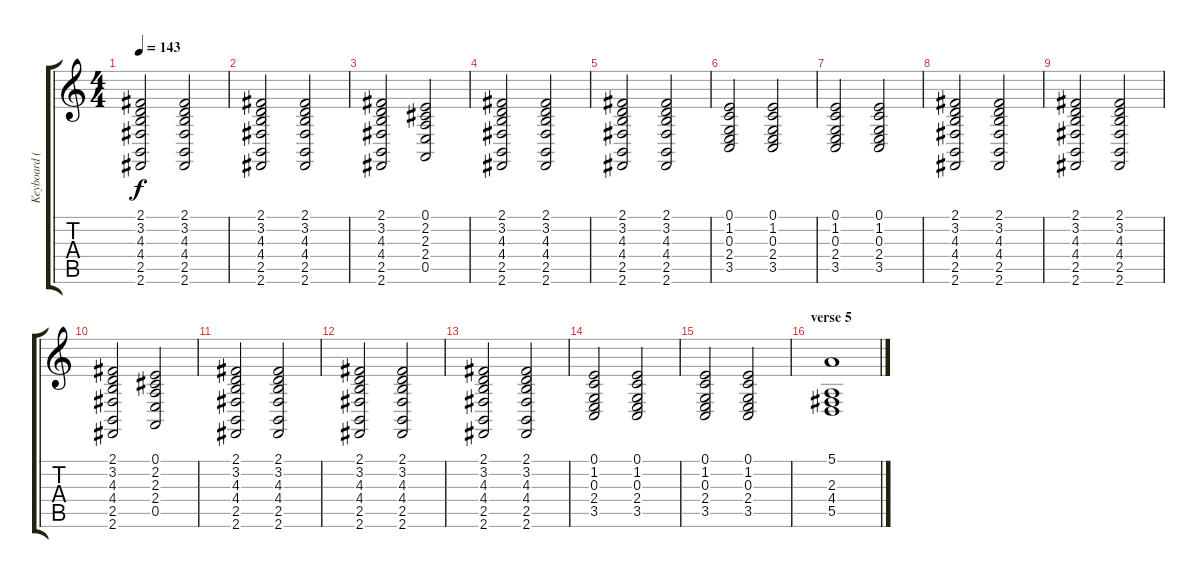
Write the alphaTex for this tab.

\track ("Keyboard (Wright)" "Keyboard (") {instrument drawbarorgan}
\staff {score tabs}
\tuning (E4 B3 G3 D3 A2 E2) {hide}
\ts (4 4)
\tempo 143
\clef g2
\ks c
(2.1 3.2 4.3 4.4 2.5 2.6).2{dy f} (2.1 3.2 4.3 4.4 2.5 2.6).2 |
(2.1 3.2 4.3 4.4 2.5 2.6).2 (2.1 3.2 4.3 4.4 2.5 2.6).2 |
(2.1 3.2 4.3 4.4 2.5 2.6).2 (0.1 2.2 2.3 2.4 0.5).2 |
(2.1 3.2 4.3 4.4 2.5 2.6).2 (2.1 3.2 4.3 4.4 2.5 2.6).2 |
(2.1 3.2 4.3 4.4 2.5 2.6).2 (2.1 3.2 4.3 4.4 2.5 2.6).2 |
(0.1 1.2 0.3 2.4 3.5).2 (0.1 1.2 0.3 2.4 3.5).2 |
(0.1 1.2 0.3 2.4 3.5).2 (0.1 1.2 0.3 2.4 3.5).2 |
(2.1 3.2 4.3 4.4 2.5 2.6).2 (2.1 3.2 4.3 4.4 2.5 2.6).2 |
(2.1 3.2 4.3 4.4 2.5 2.6).2 (2.1 3.2 4.3 4.4 2.5 2.6).2 |
(2.1 3.2 4.3 4.4 2.5 2.6).2 (0.1 2.2 2.3 2.4 0.5).2 |
(2.1 3.2 4.3 4.4 2.5 2.6).2 (2.1 3.2 4.3 4.4 2.5 2.6).2 |
(2.1 3.2 4.3 4.4 2.5 2.6).2 (2.1 3.2 4.3 4.4 2.5 2.6).2 |
(2.1 3.2 4.3 4.4 2.5 2.6).2 (2.1 3.2 4.3 4.4 2.5 2.6).2 |
(0.1 1.2 0.3 2.4 3.5).2 (0.1 1.2 0.3 2.4 3.5).2 |
(0.1 1.2 0.3 2.4 3.5).2 (0.1 1.2 0.3 2.4 3.5).2 |
\section ("" "verse 5")
(5.1 2.3 4.4 5.5).1
